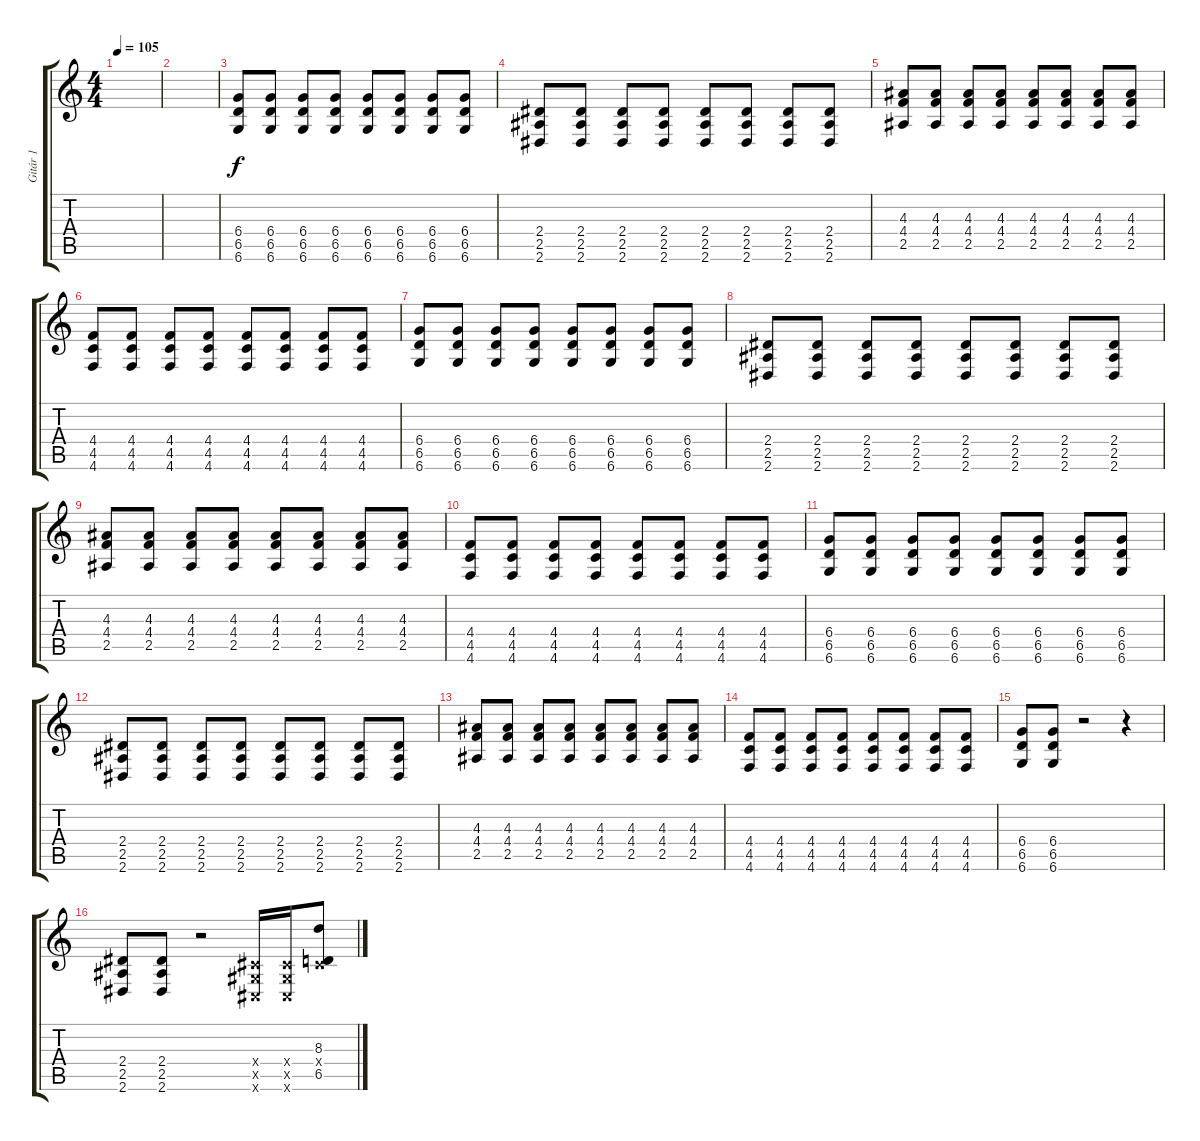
\track ("Gitár 1" "Gitár 1") {instrument distortionguitar}
\staff {score tabs}
\tuning (Eb4 Bb3 Gb3 Db3 Ab2 Db2) {hide}
\ts (4 4)
\tempo 105
\clef g2
\ks c
|
|
(6.4 6.5 6.6).8 (6.4 6.5 6.6).8 (6.4 6.5 6.6).8 (6.4 6.5 6.6).8 (6.4 6.5 6.6).8 (6.4 6.5 6.6).8 (6.4 6.5 6.6).8 (6.4 6.5 6.6).8 |
(2.4 2.5 2.6).8 (2.4 2.5 2.6).8 (2.4 2.5 2.6).8 (2.4 2.5 2.6).8 (2.4 2.5 2.6).8 (2.4 2.5 2.6).8 (2.4 2.5 2.6).8 (2.4 2.5 2.6).8 |
(4.3 4.4 2.5).8 (4.3 4.4 2.5).8 (4.3 4.4 2.5).8 (4.3 4.4 2.5).8 (4.3 4.4 2.5).8 (4.3 4.4 2.5).8 (4.3 4.4 2.5).8 (4.3 4.4 2.5).8 |
(4.4 4.5 4.6).8 (4.4 4.5 4.6).8 (4.4 4.5 4.6).8 (4.4 4.5 4.6).8 (4.4 4.5 4.6).8 (4.4 4.5 4.6).8 (4.4 4.5 4.6).8 (4.4 4.5 4.6).8 |
(6.4 6.5 6.6).8 (6.4 6.5 6.6).8 (6.4 6.5 6.6).8 (6.4 6.5 6.6).8 (6.4 6.5 6.6).8 (6.4 6.5 6.6).8 (6.4 6.5 6.6).8 (6.4 6.5 6.6).8 |
(2.4 2.5 2.6).8 (2.4 2.5 2.6).8 (2.4 2.5 2.6).8 (2.4 2.5 2.6).8 (2.4 2.5 2.6).8 (2.4 2.5 2.6).8 (2.4 2.5 2.6).8 (2.4 2.5 2.6).8 |
(4.3 4.4 2.5).8 (4.3 4.4 2.5).8 (4.3 4.4 2.5).8 (4.3 4.4 2.5).8 (4.3 4.4 2.5).8 (4.3 4.4 2.5).8 (4.3 4.4 2.5).8 (4.3 4.4 2.5).8 |
(4.4 4.5 4.6).8 (4.4 4.5 4.6).8 (4.4 4.5 4.6).8 (4.4 4.5 4.6).8 (4.4 4.5 4.6).8 (4.4 4.5 4.6).8 (4.4 4.5 4.6).8 (4.4 4.5 4.6).8 |
(6.4 6.5 6.6).8 (6.4 6.5 6.6).8 (6.4 6.5 6.6).8 (6.4 6.5 6.6).8 (6.4 6.5 6.6).8 (6.4 6.5 6.6).8 (6.4 6.5 6.6).8 (6.4 6.5 6.6).8 |
(2.4 2.5 2.6).8 (2.4 2.5 2.6).8 (2.4 2.5 2.6).8 (2.4 2.5 2.6).8 (2.4 2.5 2.6).8 (2.4 2.5 2.6).8 (2.4 2.5 2.6).8 (2.4 2.5 2.6).8 |
(4.3 4.4 2.5).8 (4.3 4.4 2.5).8 (4.3 4.4 2.5).8 (4.3 4.4 2.5).8 (4.3 4.4 2.5).8 (4.3 4.4 2.5).8 (4.3 4.4 2.5).8 (4.3 4.4 2.5).8 |
(4.4 4.5 4.6).8 (4.4 4.5 4.6).8 (4.4 4.5 4.6).8 (4.4 4.5 4.6).8 (4.4 4.5 4.6).8 (4.4 4.5 4.6).8 (4.4 4.5 4.6).8 (4.4 4.5 4.6).8 |
(6.4 6.5 6.6).8 (6.4 6.5 6.6).8 r.2 r.4 |
(2.4 2.5 2.6).8 (2.4 2.5 2.6).8 r.2 (0.4{x} 0.5{x} 0.6{x}).16 (0.4{x} 0.5{x} 0.6{x}).16 (8.3 0.4{x} 6.5).8
